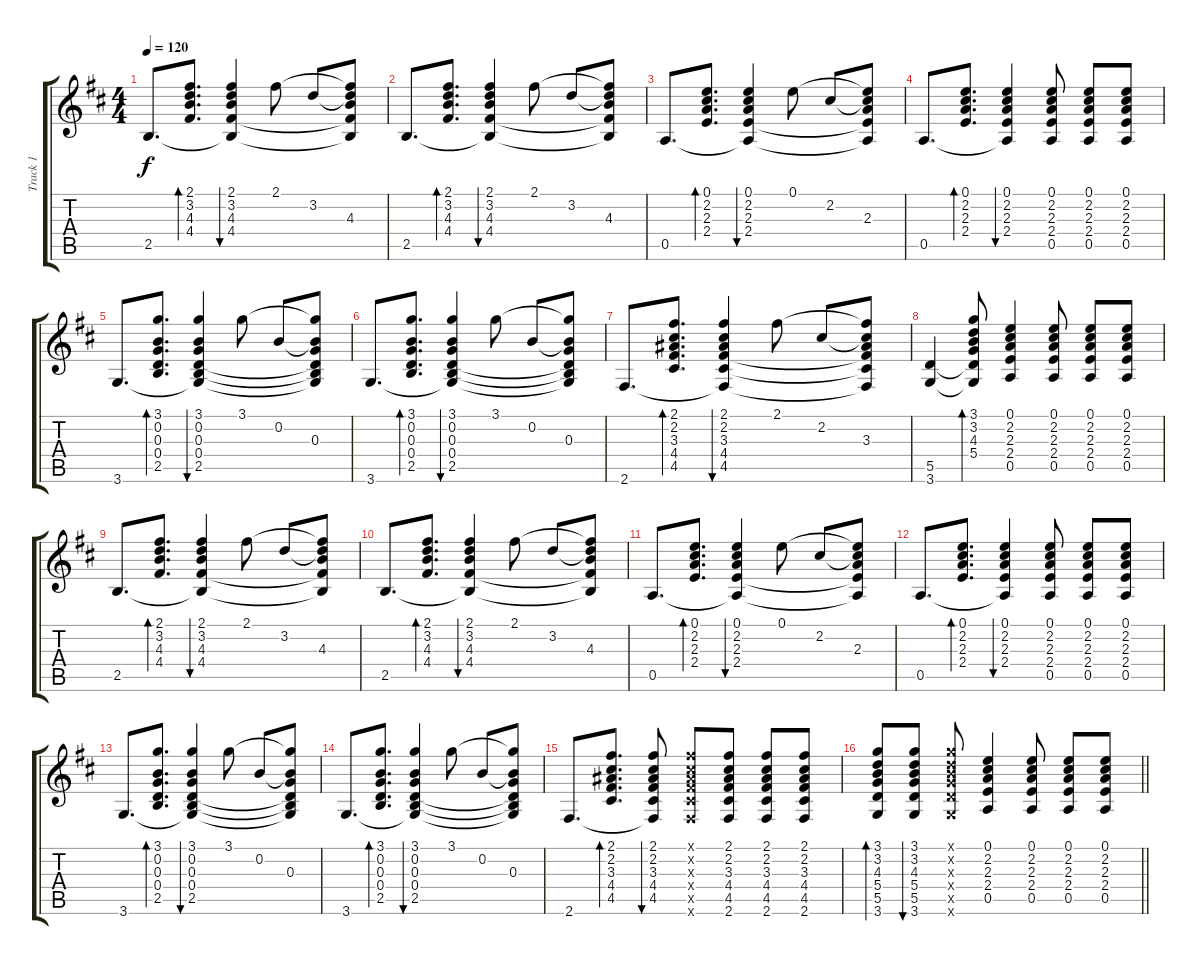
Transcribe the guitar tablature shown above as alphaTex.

\track ("Track 1" "Track 1") {instrument acousticguitarsteel}
\staff {score tabs}
\tuning (E4 B3 G3 D3 A2 E2) {hide}
\ts (4 4)
\tempo 120
\clef g2
\ks bminor
2.5.8{d dy f} (2.1 3.2 4.3 4.4).8{d bd 240} (2.1 3.2 4.3 4.4 2.5{t}).4{bu 60} 2.1.8 3.2.8 (2.1{t} 3.2{t} 4.3 4.4{t} 2.5{t}).8 |
2.5.8{d} (2.1 3.2 4.3 4.4).8{d bd 240} (2.1 3.2 4.3 4.4 2.5{t}).4{bu 60} 2.1.8 3.2.8 (2.1{t} 3.2{t} 4.3 4.4{t} 2.5{t}).8 |
0.5.8{d} (0.1 2.2 2.3 2.4).8{d bd 240} (0.1 2.2 2.3 2.4 0.5{t}).4{bu 60} 0.1.8 2.2.8 (0.1{t} 2.2{t} 2.3 2.4{t} 0.5{t}).8 |
0.5.8{d} (0.1 2.2 2.3 2.4).8{d bd 240} (0.1 2.2 2.3 2.4 0.5{t}).4{bu 60} (0.1 2.2 2.3 2.4 0.5).8 (0.1 2.2 2.3 2.4 0.5).8 (0.1 2.2 2.3 2.4 0.5).8 |
3.6.8{d} (3.1 0.2 0.3 0.4 2.5).8{d bd 240} (3.1 0.2 0.3 0.4 2.5 3.6{t}).4{bu 60} 3.1.8 0.2.8 (3.1{t} 0.2{t} 0.3 0.4{t} 2.5{t} 3.6{t}).8 |
3.6.8{d} (3.1 0.2 0.3 0.4 2.5).8{d bd 240} (3.1 0.2 0.3 0.4 2.5 3.6{t}).4{bu 60} 3.1.8 0.2.8 (3.1{t} 0.2{t} 0.3 0.4{t} 2.5{t} 3.6{t}).8 |
2.6.8{d} (2.1 2.2 3.3 4.4 4.5).8{d bd 240} (2.1 2.2 3.3 4.4 4.5 2.6{t}).4{bu 60} 2.1.8 2.2.8 (2.1{t} 2.2{t} 3.3 4.4{t} 4.5{t} 2.6{t}).8 |
(5.5 3.6).4 (3.1 3.2 4.3 5.4 5.5{t} 3.6{t}).8{bd 120} (0.1 2.2 2.3 2.4 0.5).4 (0.1 2.2 2.3 2.4 0.5).8 (0.1 2.2 2.3 2.4 0.5).8 (0.1 2.2 2.3 2.4 0.5).8 |
2.5.8{d} (2.1 3.2 4.3 4.4).8{d bd 240} (2.1 3.2 4.3 4.4 2.5{t}).4{bu 60} 2.1.8 3.2.8 (2.1{t} 3.2{t} 4.3 4.4{t} 2.5{t}).8 |
2.5.8{d} (2.1 3.2 4.3 4.4).8{d bd 240} (2.1 3.2 4.3 4.4 2.5{t}).4{bu 60} 2.1.8 3.2.8 (2.1{t} 3.2{t} 4.3 4.4{t} 2.5{t}).8 |
0.5.8{d} (0.1 2.2 2.3 2.4).8{d bd 240} (0.1 2.2 2.3 2.4 0.5{t}).4{bu 60} 0.1.8 2.2.8 (0.1{t} 2.2{t} 2.3 2.4{t} 0.5{t}).8 |
0.5.8{d} (0.1 2.2 2.3 2.4).8{d bd 240} (0.1 2.2 2.3 2.4 0.5{t}).4{bu 60} (0.1 2.2 2.3 2.4 0.5).8 (0.1 2.2 2.3 2.4 0.5).8 (0.1 2.2 2.3 2.4 0.5).8 |
3.6.8{d} (3.1 0.2 0.3 0.4 2.5).8{d bd 240} (3.1 0.2 0.3 0.4 2.5 3.6{t}).4{bu 60} 3.1.8 0.2.8 (3.1{t} 0.2{t} 0.3 0.4{t} 2.5{t} 3.6{t}).8 |
3.6.8{d} (3.1 0.2 0.3 0.4 2.5).8{d bd 240} (3.1 0.2 0.3 0.4 2.5 3.6{t}).4{bu 60} 3.1.8 0.2.8 (3.1{t} 0.2{t} 0.3 0.4{t} 2.5{t} 3.6{t}).8 |
2.6.8{d} (2.1 2.2 3.3 4.4 4.5).8{d bd 240} (2.1 2.2 3.3 4.4 4.5 2.6{t}).8{bu 60} (2.1{x} 2.2{x} 3.3{x} 4.4{x} 4.5{x} 2.6{x}).8 (2.1 2.2 3.3 4.4 4.5 2.6).8 (2.1 2.2 3.3 4.4 4.5 2.6).8 (2.1 2.2 3.3 4.4 4.5 2.6).8 |
\barLineRight lightlight
(3.1 3.2 4.3 5.4 5.5 3.6).8{bd 240} (3.1 3.2 4.3 5.4 5.5 3.6).8{bu 60} (3.1{x} 3.2{x} 4.3{x} 5.4{x} 5.5{x} 3.6{x}).8 (0.1 2.2 2.3 2.4 0.5).4 (0.1 2.2 2.3 2.4 0.5).8 (0.1 2.2 2.3 2.4 0.5).8 (0.1 2.2 2.3 2.4 0.5).8
